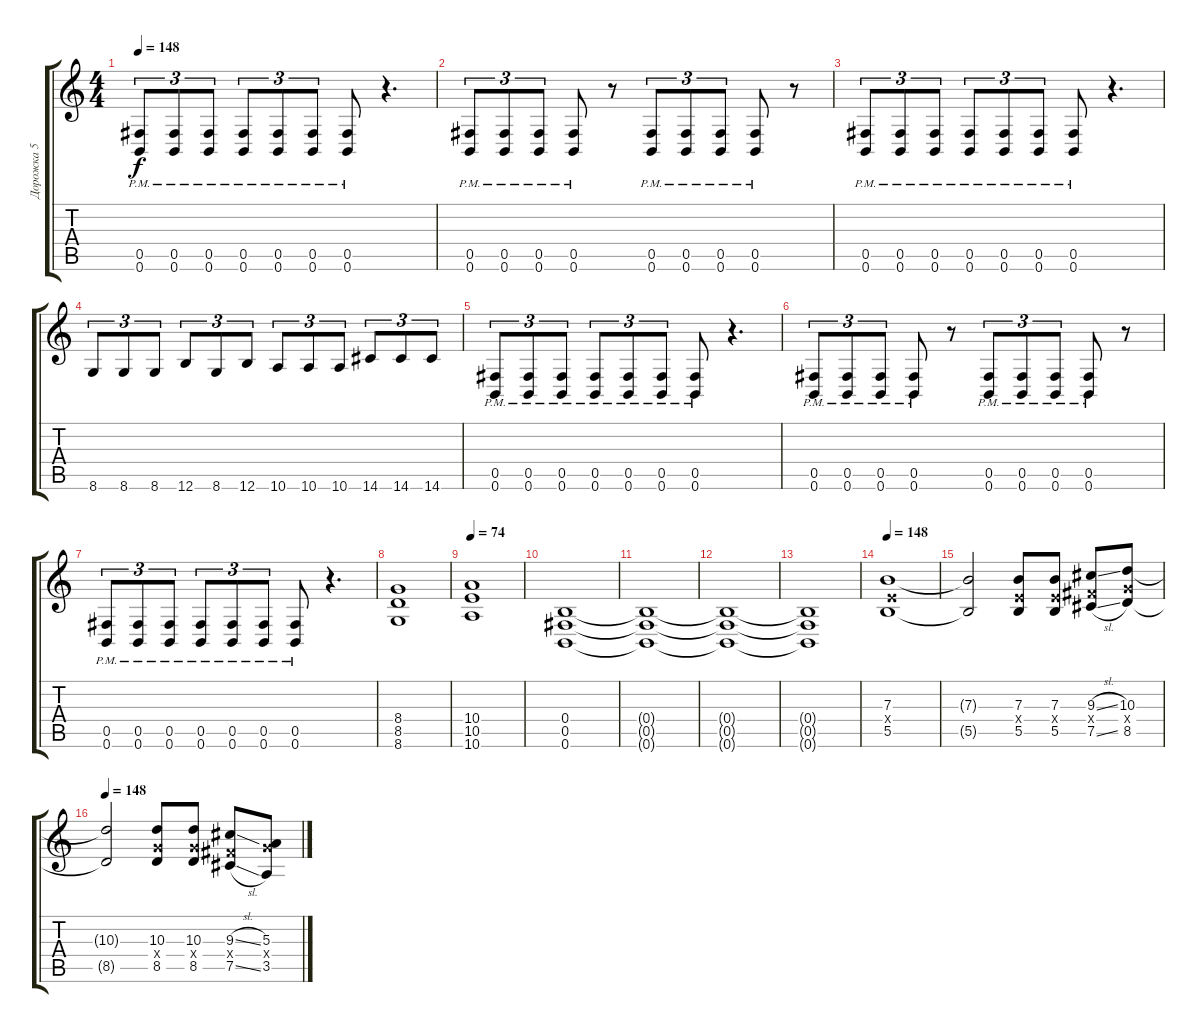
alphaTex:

\track ("Дорожка 5" "Дорожка 5") {instrument distortionguitar}
\staff {score tabs}
\tuning (Db4 Ab3 E3 B2 Gb2 B1) {hide}
\ts (4 4)
\tempo 148
\clef g2
\ks c
(0.5{pm} 0.6{pm}).8{tu (3 2) dy f} (0.5{pm} 0.6{pm}).8{tu (3 2)} (0.5{pm} 0.6{pm}).8{tu (3 2)} (0.5{pm} 0.6{pm}).8{tu (3 2)} (0.5{pm} 0.6{pm}).8{tu (3 2)} (0.5{pm} 0.6{pm}).8{tu (3 2)} (0.5{pm} 0.6{pm}).8 r.4{d} |
(0.5{pm} 0.6{pm}).8{tu (3 2)} (0.5{pm} 0.6{pm}).8{tu (3 2)} (0.5{pm} 0.6{pm}).8{tu (3 2)} (0.5{pm} 0.6{pm}).8 r.8 (0.5{pm} 0.6{pm}).8{tu (3 2)} (0.5{pm} 0.6{pm}).8{tu (3 2)} (0.5{pm} 0.6{pm}).8{tu (3 2)} (0.5{pm} 0.6{pm}).8 r.8 |
(0.5{pm} 0.6{pm}).8{tu (3 2)} (0.5{pm} 0.6{pm}).8{tu (3 2)} (0.5{pm} 0.6{pm}).8{tu (3 2)} (0.5{pm} 0.6{pm}).8{tu (3 2)} (0.5{pm} 0.6{pm}).8{tu (3 2)} (0.5{pm} 0.6{pm}).8{tu (3 2)} (0.5{pm} 0.6{pm}).8 r.4{d} |
8.6.8{tu (3 2)} 8.6.8{tu (3 2)} 8.6.8{tu (3 2)} 12.6.8{tu (3 2)} 8.6.8{tu (3 2)} 12.6.8{tu (3 2)} 10.6.8{tu (3 2)} 10.6.8{tu (3 2)} 10.6.8{tu (3 2)} 14.6.8{tu (3 2)} 14.6.8{tu (3 2)} 14.6.8{tu (3 2)} |
(0.5{pm} 0.6{pm}).8{tu (3 2)} (0.5{pm} 0.6{pm}).8{tu (3 2)} (0.5{pm} 0.6{pm}).8{tu (3 2)} (0.5{pm} 0.6{pm}).8{tu (3 2)} (0.5{pm} 0.6{pm}).8{tu (3 2)} (0.5{pm} 0.6{pm}).8{tu (3 2)} (0.5{pm} 0.6{pm}).8 r.4{d} |
(0.5{pm} 0.6{pm}).8{tu (3 2)} (0.5{pm} 0.6{pm}).8{tu (3 2)} (0.5{pm} 0.6{pm}).8{tu (3 2)} (0.5{pm} 0.6{pm}).8 r.8 (0.5{pm} 0.6{pm}).8{tu (3 2)} (0.5{pm} 0.6{pm}).8{tu (3 2)} (0.5{pm} 0.6{pm}).8{tu (3 2)} (0.5{pm} 0.6{pm}).8 r.8 |
(0.5{pm} 0.6{pm}).8{tu (3 2)} (0.5{pm} 0.6{pm}).8{tu (3 2)} (0.5{pm} 0.6{pm}).8{tu (3 2)} (0.5{pm} 0.6{pm}).8{tu (3 2)} (0.5{pm} 0.6{pm}).8{tu (3 2)} (0.5{pm} 0.6{pm}).8{tu (3 2)} (0.5{pm} 0.6{pm}).8 r.4{d} |
(8.4 8.5 8.6).1 |
\tempo 74
(10.4 10.5 10.6).1 |
(0.4 0.5 0.6).1{volume 7} |
(0.4{t} 0.5{t} 0.6{t}).1 |
(0.4{t} 0.5{t} 0.6{t}).1 |
(0.4{t} 0.5{t} 0.6{t}).1 |
\tempo 148
(7.3 5.4{x} 5.5).1{volume 16} |
(7.3{t} 5.5{t}).2 (7.3 5.4{x} 5.5).8 (7.3 5.4{x} 5.5).8 (9.3{sl} 7.4{x} 7.5{sl}).8 (10.3 8.4{x} 8.5).8 |
\tempo 148
(10.3{t} 8.5{t}).2 (10.3 8.4{x} 8.5).8 (10.3 8.4{x} 8.5).8 (9.3{sl} 7.4{x} 7.5{sl}).8 (5.3 8.4{x} 3.5).8
